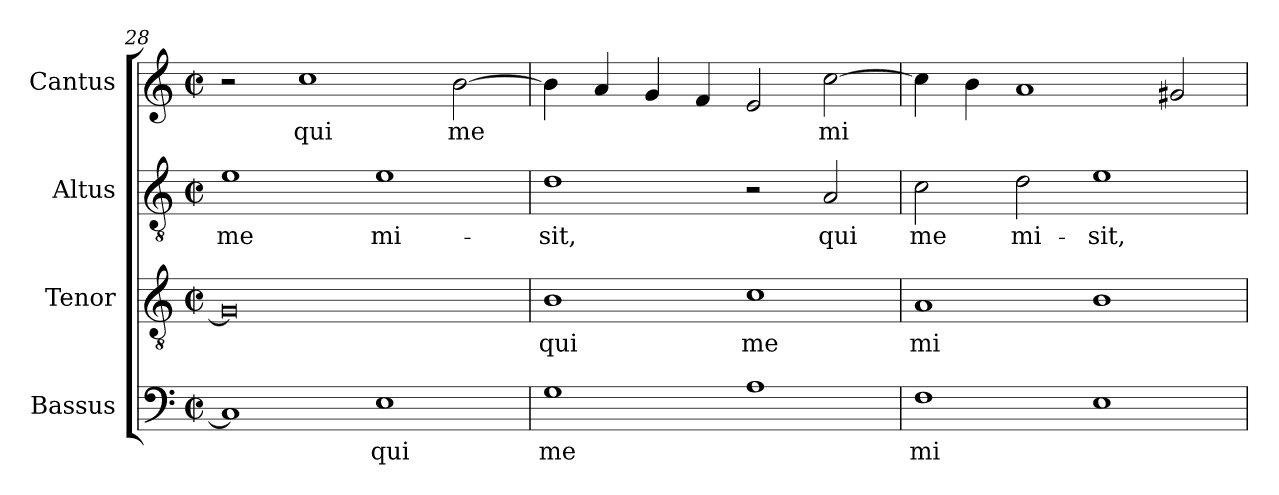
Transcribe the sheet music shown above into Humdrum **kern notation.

**kern	**text	**kern	**text	**kern	**text	**kern	**text
*part4	*part4	*part3	*part3	*part2	*part2	*part1	*part1
*staff4	*staff4	*staff3	*staff3	*staff2	*staff2	*staff1	*staff1
*I"Bassus	*	*I"Tenor	*	*I"Altus	*	*I"Cantus	*
*clefF4	*	*clefGv2	*	*clefGv2	*	*clefG2	*
*k[]	*	*k[]	*	*k[]	*	*k[]	*
*C:	*	*C:	*	*C:	*	*C:	*
*M2/2	*	*M2/2	*	*M2/2	*	*M2/2	*
*met(c|)	*	*met(c|)	*	*met(c|)	*	*met(c|)	*
=28	=28	=28	=28	=28	=28	=28	=28
!	!LO:LY:b:cj	!	!LO:LY:b:cj	!	!LO:LY:b:cj	!	!
1C]	.	0G]	.	1e	me	2r	.
!	!	!	!	!	!	!	!LO:LY:b:cj
.	.	.	.	.	.	1cc	qui
!	!LO:LY:b:cj	!	!	!	!LO:LY:b:cj	!	!
1E	qui	.	.	1e	mi-	.	.
!	!	!	!	!	!	!	!LO:LY:b:cj
.	.	.	.	.	.	[>2b\	me
=29	=29	=29	=29	=29	=29	=29	=29
!	!LO:LY:b:cj	!	!LO:LY:b:cj	!	!LO:LY:b:cj	!	!LO:LY:b:cj
1G	me	1B	qui	1d	-sit,	4b\]	.
!	!	!	!	!	!	!	!LO:LY:b:cj
.	.	.	.	.	.	4a/	.
!	!	!	!	!	!	!	!LO:LY:b:cj
.	.	.	.	.	.	4g/	.
!	!	!	!	!	!	!	!LO:LY:b:cj
.	.	.	.	.	.	4f/	.
!	!LO:LY:b:cj	!	!LO:LY:b:cj	!	!	!	!LO:LY:b:cj
1A	.	1c	me	2r	.	2e/	.
!	!	!	!	!	!LO:LY:b:cj	!	!LO:LY:b:cj
.	.	.	.	2A/	qui	[>2cc\	mi-
=30	=30	=30	=30	=30	=30	=30	=30
!	!LO:LY:b:cj	!	!LO:LY:b:cj	!	!LO:LY:b:cj	!	!LO:LY:b:cj
1F	mi	1A	mi	2c\	me	4cc\]	--
!	!	!	!	!	!	!	!LO:LY:b:cj
.	.	.	.	.	.	4b\	--
!	!	!	!	!	!LO:LY:b:cj	!	!LO:LY:b:cj
.	.	.	.	2d\	mi-	1a	--
!	!LO:LY:b:cj	!	!LO:LY:b:cj	!	!LO:LY:b:cj	!	!
1E	.	1B	.	1e	-sit,	.	.
!	!	!	!	!	!	!	!LO:LY:b:cj
.	.	.	.	.	.	2g#/	--
=	=	=	=	=	=	=	=
*-	*-	*-	*-	*-	*-	*-	*-
